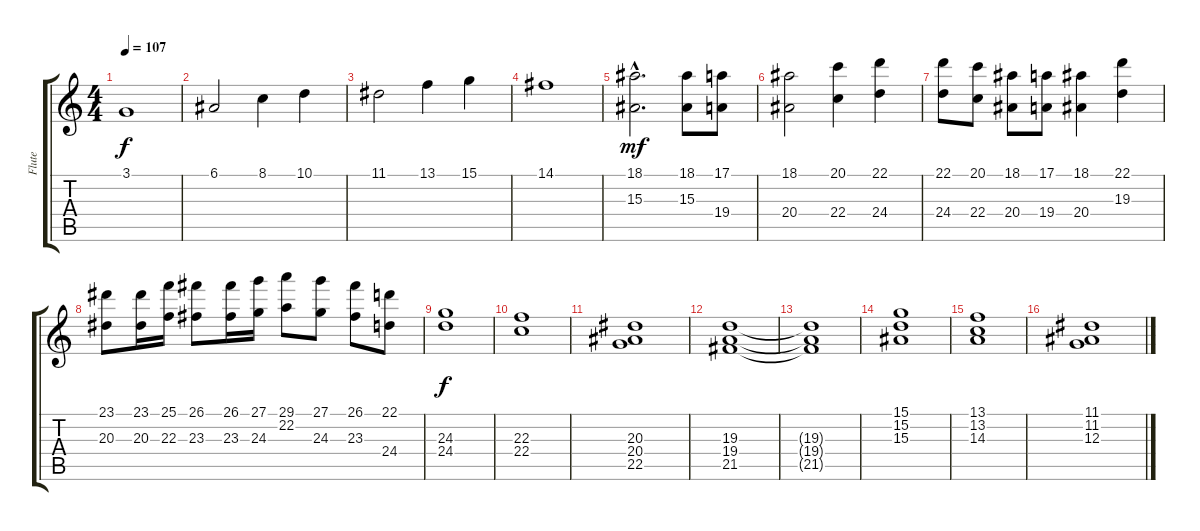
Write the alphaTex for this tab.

\track ("Flute" "Flute") {instrument oboe}
\staff {score tabs}
\tuning (E4 B3 G3 D3 A2 E2) {hide}
\ts (4 4)
\tempo 107
\clef g2
\ks c
3.1.1{dy f volume 11 balance 8} |
6.1.2 8.1.4 10.1.4 |
11.1.2 13.1.4 15.1.4 |
14.1.1 |
(18.1{hac} 15.3{hac}).2{d dy mf} (18.1 15.3).8 (17.1 19.4).8 |
(18.1 20.4).2 (20.1 22.4).4 (22.1 24.4).4 |
(22.1 24.4).8 (20.1 22.4).8 (18.1 20.4).8 (17.1 19.4).8 (18.1 20.4).4 (22.1 19.3).4 |
(23.1 20.3).8 (23.1 20.3).16 (25.1 22.3).16 (26.1 23.3).8 (26.1 23.3).16 (27.1 24.3).16 (29.1 22.2).8 (27.1 24.3).8 (26.1 23.3).8 (22.1 24.4).8 |
(24.3 24.4).1{dy f volume 6 balance 8} |
(22.3 22.4).1 |
(20.3 20.4 22.5).1 |
(19.3 19.4 21.5).1 |
(19.3{t} 19.4{t} 21.5{t}).1 |
(15.1 15.2 15.3).1 |
(13.1 13.2 14.3).1 |
(11.1 11.2 12.3).1
